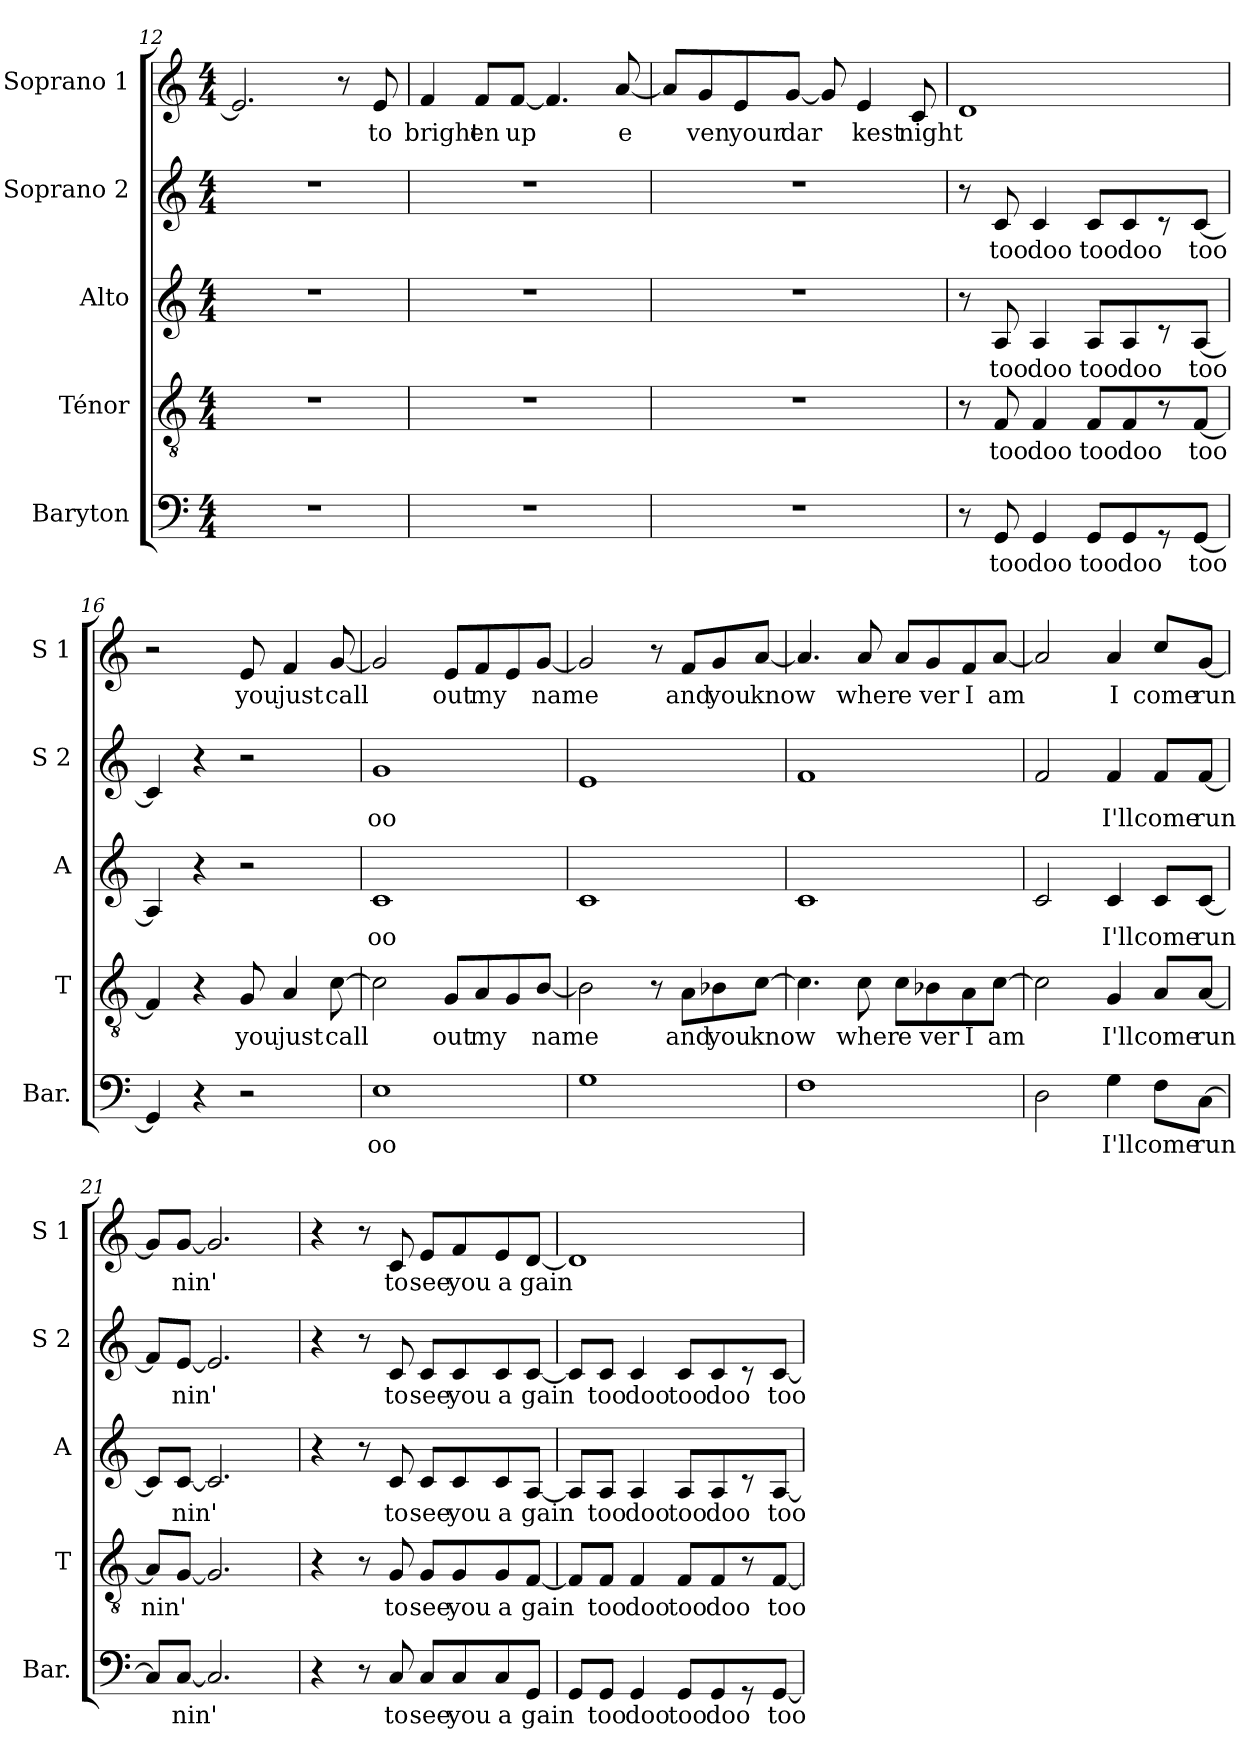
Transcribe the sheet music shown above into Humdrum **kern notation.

**kern	**text	**kern	**text	**kern	**text	**kern	**text	**kern	**text
*part5	*part5	*part4	*part4	*part3	*part3	*part2	*part2	*part1	*part1
*staff5	*staff5	*staff4	*staff4	*staff3	*staff3	*staff2	*staff2	*staff1	*staff1
*I"Baryton	*	*I"Ténor	*	*I"Alto	*	*I"Soprano 2	*	*I"Soprano 1	*
*I'Bar.	*	*I'T	*	*I'A	*	*I'S 2	*	*I'S 1	*
!!LO:LB:g=z
*clefF4	*	*clefGv2	*	*clefG2	*	*clefG2	*	*clefG2	*
*k[]	*	*k[]	*	*k[]	*	*k[]	*	*k[]	*
*C:	*	*C:	*	*C:	*	*C:	*	*C:	*
*M4/4	*	*M4/4	*	*M4/4	*	*M4/4	*	*M4/4	*
=12	=12	=12	=12	=12	=12	=12	=12	=12	=12
1r	.	1r	.	1r	.	1r	.	2.e/]	.
.	.	.	.	.	.	.	.	8r	.
!	!	!	!	!	!	!	!	!	!LO:LY:b
.	.	.	.	.	.	.	.	8e/	to
=13	=13	=13	=13	=13	=13	=13	=13	=13	=13
!	!	!	!	!	!	!	!	!	!LO:LY:b
1r	.	1r	.	1r	.	1r	.	4f/	bright
!	!	!	!	!	!	!	!	!	!LO:LY:b
.	.	.	.	.	.	.	.	8f/L	en
!	!	!	!	!	!	!	!	!	!LO:LY:b
.	.	.	.	.	.	.	.	[8f/J	up
.	.	.	.	.	.	.	.	4.f/]	.
!	!	!	!	!	!	!	!	!	!LO:LY:b
.	.	.	.	.	.	.	.	[8a/	e
=14	=14	=14	=14	=14	=14	=14	=14	=14	=14
1r	.	1r	.	1r	.	1r	.	8a/L]	.
!	!	!	!	!	!	!	!	!	!LO:LY:b
.	.	.	.	.	.	.	.	8g/	ven
!	!	!	!	!	!	!	!	!	!LO:LY:b
.	.	.	.	.	.	.	.	8e/	your
!	!	!	!	!	!	!	!	!	!LO:LY:b
.	.	.	.	.	.	.	.	[8g/J	dar
.	.	.	.	.	.	.	.	8g/]	.
!	!	!	!	!	!	!	!	!	!LO:LY:b
.	.	.	.	.	.	.	.	4e/	kest
!	!	!	!	!	!	!	!	!	!LO:LY:b
.	.	.	.	.	.	.	.	8c/	night
=15	=15	=15	=15	=15	=15	=15	=15	=15	=15
8r	.	8r	.	8r	.	8r	.	1d	.
!	!LO:LY:b	!	!LO:LY:b	!	!LO:LY:b	!	!LO:LY:b	!	!
8GG/	too	8F/	too	8A/	too	8c/	too	.	.
!	!LO:LY:b	!	!LO:LY:b	!	!LO:LY:b	!	!LO:LY:b	!	!
4GG/	doo	4F/	doo	4A/	doo	4c/	doo	.	.
!	!LO:LY:b	!	!LO:LY:b	!	!LO:LY:b	!	!LO:LY:b	!	!
8GG/L	too	8F/L	too	8A/L	too	8c/L	too	.	.
!	!LO:LY:b	!	!LO:LY:b	!	!LO:LY:b	!	!LO:LY:b	!	!
8GG/	doo	8F/	doo	8A/	doo	8c/	doo	.	.
8r	.	8r	.	8r	.	8r	.	.	.
!	!LO:LY:b	!	!LO:LY:b	!	!LO:LY:b	!	!LO:LY:b	!	!
[8GG/J	too	[8F/J	too	[8A/J	too	[8c/J	too	.	.
!!LO:PB:g=z
=16	=16	=16	=16	=16	=16	=16	=16	=16	=16
4GG/]	.	4F/]	.	4A/]	.	4c/]	.	2r	.
4r	.	4r	.	4r	.	4r	.	.	.
!	!	!	!LO:LY:b	!	!	!	!	!	!LO:LY:b
2r	.	8G/	you	2r	.	2r	.	8e/	you
!	!	!	!LO:LY:b	!	!	!	!	!	!LO:LY:b
.	.	4A/	just	.	.	.	.	4f/	just
!	!	!	!LO:LY:b	!	!	!	!	!	!LO:LY:b
.	.	[8c\	call	.	.	.	.	[8g/	call
=17	=17	=17	=17	=17	=17	=17	=17	=17	=17
!	!LO:LY:b	!	!	!	!LO:LY:b	!	!LO:LY:b	!	!
1E	oo	2c\]	.	1c	oo	1g	oo	2g/]	.
!	!	!	!LO:LY:b	!	!	!	!	!	!LO:LY:b
.	.	8G/L	out	.	.	.	.	8e/L	out
!	!	!	!LO:LY:b	!	!	!	!	!	!LO:LY:b
.	.	8A/	my	.	.	.	.	8f/	my
.	.	8G/	.	.	.	.	.	8e/	.
!	!	!	!LO:LY:b	!	!	!	!	!	!LO:LY:b
.	.	[8B/J	name	.	.	.	.	[8g/J	name
=18	=18	=18	=18	=18	=18	=18	=18	=18	=18
1G	.	2B\]	.	1c	.	1e	.	2g/]	.
.	.	8r	.	.	.	.	.	8r	.
!	!	!	!LO:LY:b	!	!	!	!	!	!LO:LY:b
.	.	8A\L	and	.	.	.	.	8f/L	and
!	!	!	!LO:LY:b	!	!	!	!	!	!LO:LY:b
.	.	8B-X\	you	.	.	.	.	8g/	you
!	!	!	!LO:LY:b	!	!	!	!	!	!LO:LY:b
.	.	[8c\J	know	.	.	.	.	[8a/J	know
=19	=19	=19	=19	=19	=19	=19	=19	=19	=19
1F	.	4.c\]	.	1c	.	1f	.	4.a/]	.
!	!	!	!LO:LY:b	!	!	!	!	!	!LO:LY:b
.	.	8c\	wher	.	.	.	.	8a/	wher
!	!	!	!LO:LY:b	!	!	!	!	!	!LO:LY:b
.	.	8c\L	e	.	.	.	.	8a/L	e
!	!	!	!LO:LY:b	!	!	!	!	!	!LO:LY:b
.	.	8B-X\	ver	.	.	.	.	8g/	ver
!	!	!	!LO:LY:b	!	!	!	!	!	!LO:LY:b
.	.	8A\	I	.	.	.	.	8f/	I
!	!	!	!LO:LY:b	!	!	!	!	!	!LO:LY:b
.	.	[8c\J	am	.	.	.	.	[8a/J	am
!!LO:LB:g=z
=20	=20	=20	=20	=20	=20	=20	=20	=20	=20
2D\	.	2c\]	.	2c/	.	2f/	.	2a/]	.
!	!LO:LY:b	!	!LO:LY:b	!	!LO:LY:b	!	!LO:LY:b	!	!LO:LY:b
4G\	I'll	4G/	I'll	4c/	I'll	4f/	I'll	4a/	I
!	!LO:LY:b	!	!LO:LY:b	!	!LO:LY:b	!	!LO:LY:b	!	!LO:LY:b
8F\L	come	8A/L	come	8c/L	come	8f/L	come	8cc/L	come
!	!LO:LY:b	!	!LO:LY:b	!	!LO:LY:b	!	!LO:LY:b	!	!LO:LY:b
[8C\J	run	[8A/J	run	[8c/J	run	[8f/J	run	[8g/J	run
=21	=21	=21	=21	=21	=21	=21	=21	=21	=21
!	!	!	!LO:LY:b	!	!	!	!	!	!
8C/L]	.	8A/L]	nin'	8c/L]	.	8f/L]	.	8g/L]	.
!	!LO:LY:b	!	!	!	!LO:LY:b	!	!LO:LY:b	!	!LO:LY:b
[8C/J	nin'	[8G/J	.	[8c/J	nin'	[8e/J	nin'	[8g/J	nin'
2.C/]	.	2.G/]	.	2.c/]	.	2.e/]	.	2.g/]	.
=22	=22	=22	=22	=22	=22	=22	=22	=22	=22
4r	.	4r	.	4r	.	4r	.	4r	.
8r	.	8r	.	8r	.	8r	.	8r	.
!	!LO:LY:b	!	!LO:LY:b	!	!LO:LY:b	!	!LO:LY:b	!	!LO:LY:b
8C/	to	8G/	to	8c/	to	8c/	to	8c/	to
!	!LO:LY:b	!	!LO:LY:b	!	!LO:LY:b	!	!LO:LY:b	!	!LO:LY:b
8C/L	see	8G/L	see	8c/L	see	8c/L	see	8e/L	see
!	!LO:LY:b	!	!LO:LY:b	!	!LO:LY:b	!	!LO:LY:b	!	!LO:LY:b
8C/	you	8G/	you	8c/	you	8c/	you	8f/	you
!	!LO:LY:b	!	!LO:LY:b	!	!LO:LY:b	!	!LO:LY:b	!	!LO:LY:b
8C/	a	8G/	a	8c/	a	8c/	a	8e/	a
!	!LO:LY:b	!	!LO:LY:b	!	!LO:LY:b	!	!LO:LY:b	!	!LO:LY:b
8GG/J	gain	[8F/J	gain	[8A/J	gain	[8c/J	gain	[8d/J	gain
=23	=23	=23	=23	=23	=23	=23	=23	=23	=23
8GG/L	.	8F/L]	.	8A/L]	.	8c/L]	.	1d]	.
!	!LO:LY:b	!	!LO:LY:b	!	!LO:LY:b	!	!LO:LY:b	!	!
8GG/J	too	8F/J	too	8A/J	too	8c/J	too	.	.
!	!LO:LY:b	!	!LO:LY:b	!	!LO:LY:b	!	!LO:LY:b	!	!
4GG/	doo	4F/	doo	4A/	doo	4c/	doo	.	.
!	!LO:LY:b	!	!LO:LY:b	!	!LO:LY:b	!	!LO:LY:b	!	!
8GG/L	too	8F/L	too	8A/L	too	8c/L	too	.	.
!	!LO:LY:b	!	!LO:LY:b	!	!LO:LY:b	!	!LO:LY:b	!	!
8GG/	doo	8F/	doo	8A/	doo	8c/	doo	.	.
8r	.	8r	.	8r	.	8r	.	.	.
!	!LO:LY:b	!	!LO:LY:b	!	!LO:LY:b	!	!LO:LY:b	!	!
[8GG/J	too	[8F/J	too	[8A/J	too	[8c/J	too	.	.
=	=	=	=	=	=	=	=	=	=
*-	*-	*-	*-	*-	*-	*-	*-	*-	*-
